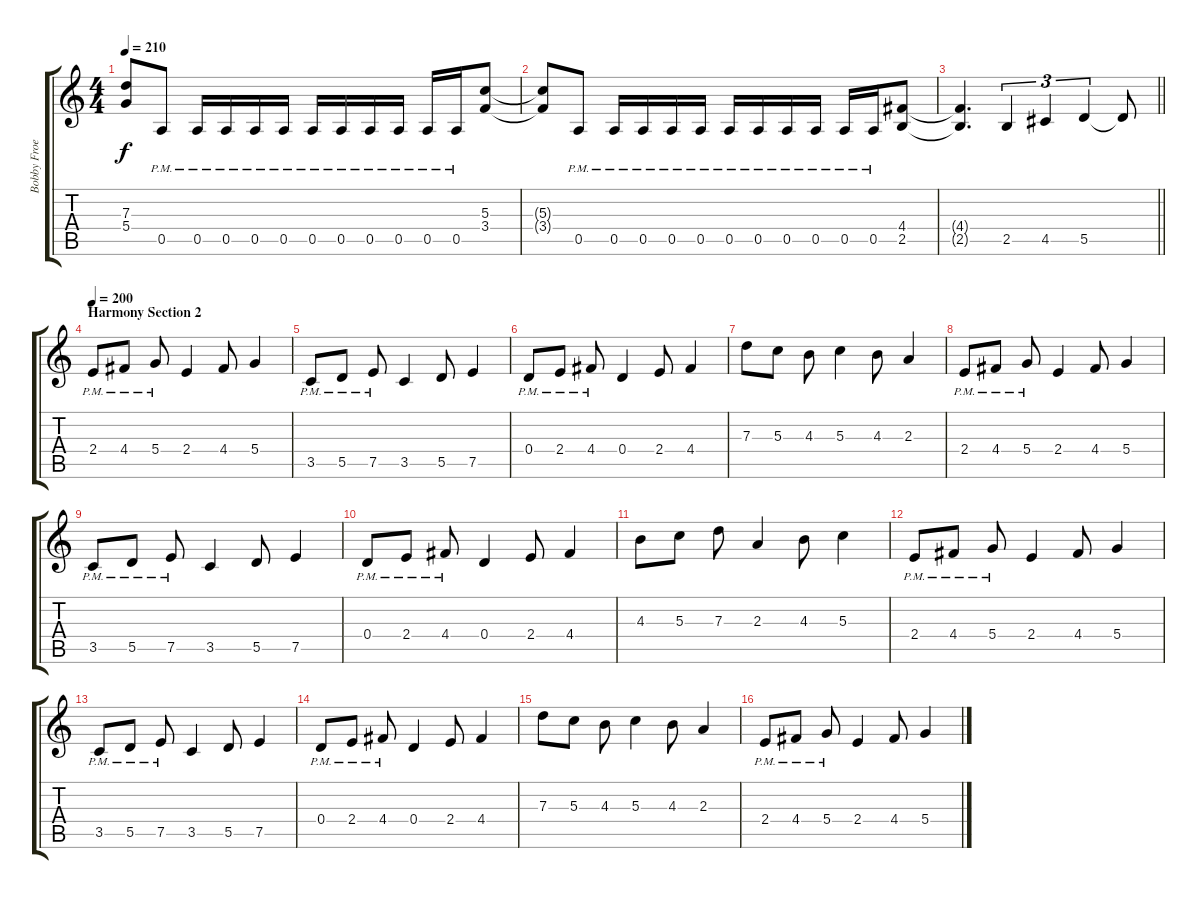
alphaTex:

\track ("Bobby Froese" "Bobby Froe") {instrument distortionguitar}
\staff {score tabs}
\tuning (E4 B3 G3 D3 A2 E2) {hide}
\ts (4 4)
\tempo 210
\clef g2
\ks c
(7.3{t} 5.4{t}).8{dy f} 0.5{pm}.8 0.5{pm}.16 0.5{pm}.16 0.5{pm}.16 0.5{pm}.16 0.5{pm}.16 0.5{pm}.16 0.5{pm}.16 0.5{pm}.16 0.5{pm}.16 0.5{pm}.16 (5.3 3.4).8 |
(5.3{t} 3.4{t}).8 0.5{pm}.8 0.5{pm}.16 0.5{pm}.16 0.5{pm}.16 0.5{pm}.16 0.5{pm}.16 0.5{pm}.16 0.5{pm}.16 0.5{pm}.16 0.5{pm}.16 0.5{pm}.16 (4.4 2.5).8 |
\barLineRight lightlight
(4.4{t} 2.5{t}).4{d} 2.5.4{tu (3 2)} 4.5.4{tu (3 2)} 5.5.4{tu (3 2)} 5.5{t}.8 |
\section ("" "Harmony Section 2")
\tempo 200
2.4{pm}.8 4.4{pm}.8 5.4{pm}.8 2.4.4 4.4.8 5.4.4 |
3.5{pm}.8 5.5{pm}.8 7.5{pm}.8 3.5.4 5.5.8 7.5.4 |
0.4{pm}.8 2.4{pm}.8 4.4{pm}.8 0.4.4 2.4.8 4.4.4 |
7.3.8 5.3.8 4.3.8 5.3.4 4.3.8 2.3.4 |
2.4{pm}.8 4.4{pm}.8 5.4{pm}.8 2.4.4 4.4.8 5.4.4 |
3.5{pm}.8 5.5{pm}.8 7.5{pm}.8 3.5.4 5.5.8 7.5.4 |
0.4{pm}.8 2.4{pm}.8 4.4{pm}.8 0.4.4 2.4.8 4.4.4 |
4.3.8 5.3.8 7.3.8 2.3.4 4.3.8 5.3.4 |
2.4{pm}.8 4.4{pm}.8 5.4{pm}.8 2.4.4 4.4.8 5.4.4 |
3.5{pm}.8 5.5{pm}.8 7.5{pm}.8 3.5.4 5.5.8 7.5.4 |
0.4{pm}.8 2.4{pm}.8 4.4{pm}.8 0.4.4 2.4.8 4.4.4 |
7.3.8 5.3.8 4.3.8 5.3.4 4.3.8 2.3.4 |
2.4{pm}.8 4.4{pm}.8 5.4{pm}.8 2.4.4 4.4.8 5.4.4
